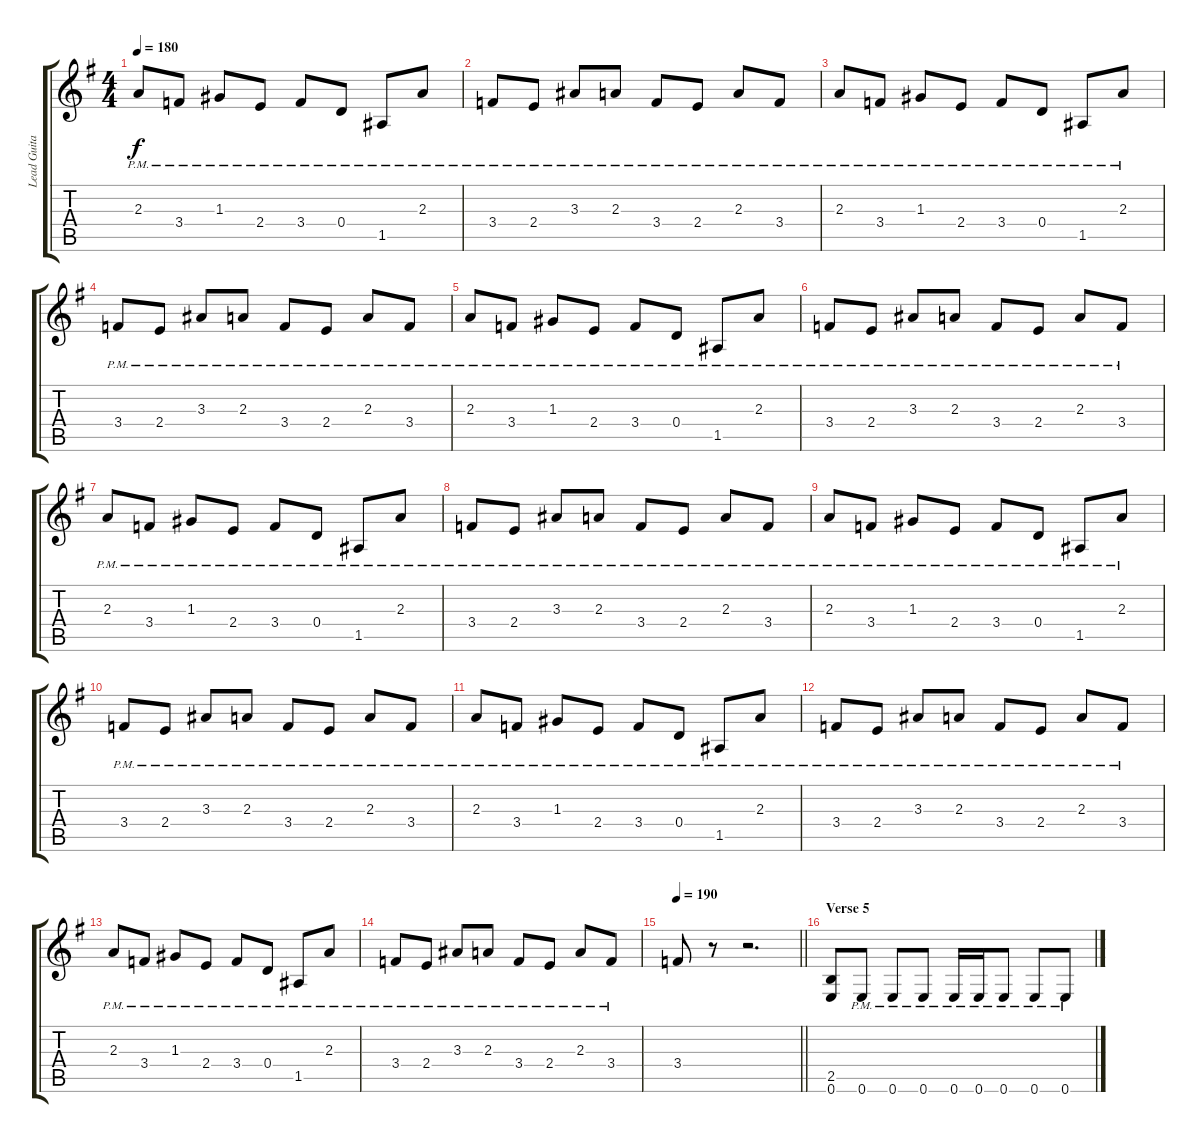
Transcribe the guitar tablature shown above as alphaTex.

\track ("Lead Guitar" "Lead Guita") {instrument distortionguitar}
\staff {score tabs}
\tuning (E4 B3 G3 D3 A2 E2) {hide}
\ts (4 4)
\tempo 180
\clef g2
\ks g
2.3{pm}.8{dy f} 3.4{pm}.8 1.3{pm}.8 2.4{pm}.8 3.4{pm}.8 0.4{pm}.8 1.5{pm}.8 2.3{pm}.8 |
3.4{pm}.8 2.4{pm}.8 3.3{pm}.8 2.3{pm}.8 3.4{pm}.8 2.4{pm}.8 2.3{pm}.8 3.4{pm}.8 |
2.3{pm}.8 3.4{pm}.8 1.3{pm}.8 2.4{pm}.8 3.4{pm}.8 0.4{pm}.8 1.5{pm}.8 2.3{pm}.8 |
3.4{pm}.8 2.4{pm}.8 3.3{pm}.8 2.3{pm}.8 3.4{pm}.8 2.4{pm}.8 2.3{pm}.8 3.4{pm}.8 |
2.3{pm}.8 3.4{pm}.8 1.3{pm}.8 2.4{pm}.8 3.4{pm}.8 0.4{pm}.8 1.5{pm}.8 2.3{pm}.8 |
3.4{pm}.8 2.4{pm}.8 3.3{pm}.8 2.3{pm}.8 3.4{pm}.8 2.4{pm}.8 2.3{pm}.8 3.4{pm}.8 |
2.3{pm}.8 3.4{pm}.8 1.3{pm}.8 2.4{pm}.8 3.4{pm}.8 0.4{pm}.8 1.5{pm}.8 2.3{pm}.8 |
3.4{pm}.8 2.4{pm}.8 3.3{pm}.8 2.3{pm}.8 3.4{pm}.8 2.4{pm}.8 2.3{pm}.8 3.4{pm}.8 |
2.3{pm}.8 3.4{pm}.8 1.3{pm}.8 2.4{pm}.8 3.4{pm}.8 0.4{pm}.8 1.5{pm}.8 2.3{pm}.8 |
3.4{pm}.8 2.4{pm}.8 3.3{pm}.8 2.3{pm}.8 3.4{pm}.8 2.4{pm}.8 2.3{pm}.8 3.4{pm}.8 |
2.3{pm}.8 3.4{pm}.8 1.3{pm}.8 2.4{pm}.8 3.4{pm}.8 0.4{pm}.8 1.5{pm}.8 2.3{pm}.8 |
3.4{pm}.8 2.4{pm}.8 3.3{pm}.8 2.3{pm}.8 3.4{pm}.8 2.4{pm}.8 2.3{pm}.8 3.4{pm}.8 |
2.3{pm}.8 3.4{pm}.8 1.3{pm}.8 2.4{pm}.8 3.4{pm}.8 0.4{pm}.8 1.5{pm}.8 2.3{pm}.8 |
3.4{pm}.8 2.4{pm}.8 3.3{pm}.8 2.3{pm}.8 3.4{pm}.8 2.4{pm}.8 2.3{pm}.8 3.4{pm}.8 |
\tempo 190
\barLineRight lightlight
3.4.8 r.8 r.2{d} |
\section ("" "Verse 5")
(2.5 0.6).8 0.6{pm}.8 0.6{pm}.8 0.6{pm}.8 0.6{pm}.16 0.6{pm}.16 0.6{pm}.8 0.6{pm}.8 0.6{pm}.8
